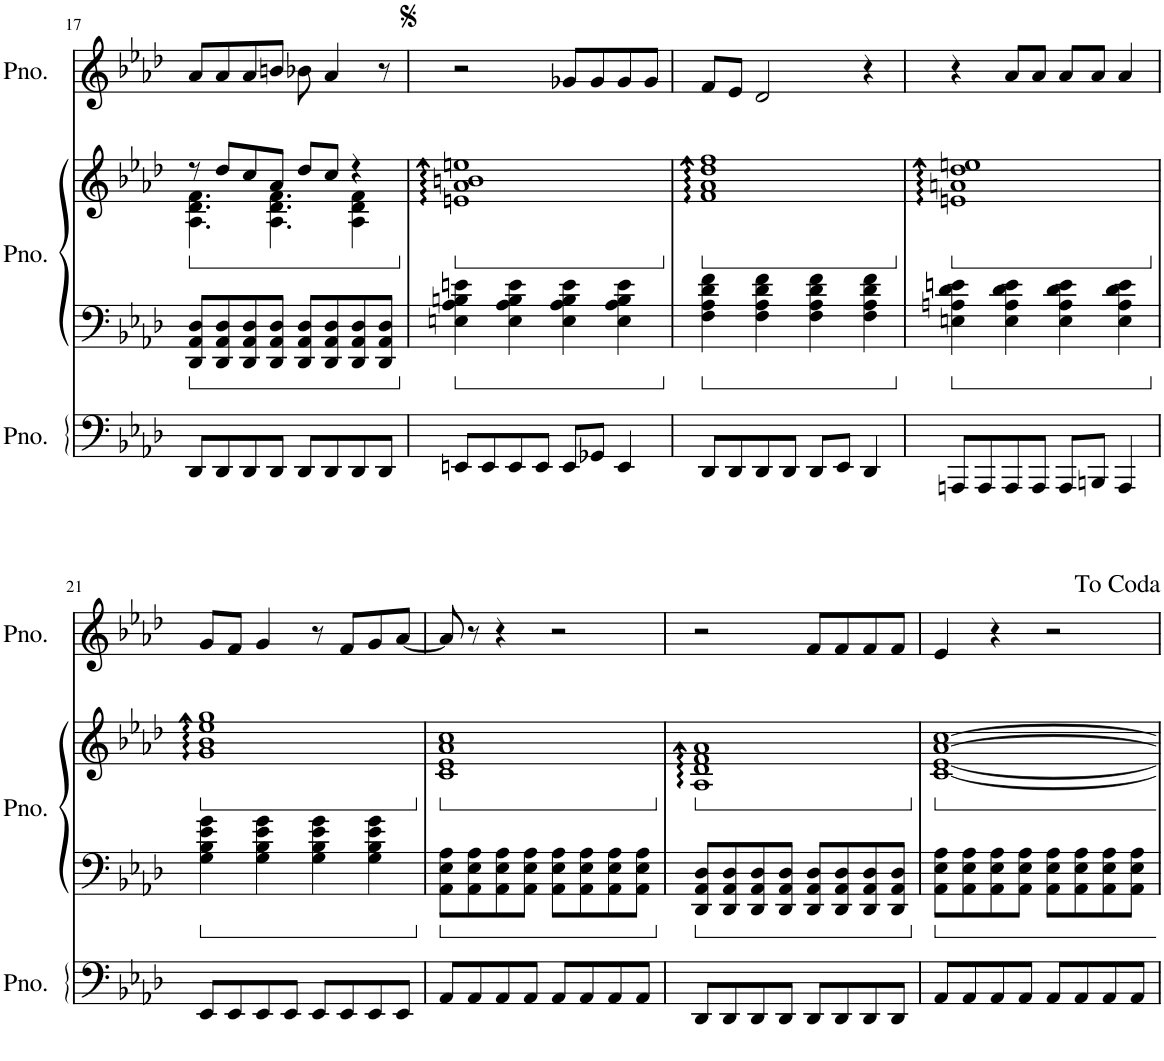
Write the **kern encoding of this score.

**kern	**kern	**kern	**kern
*part3	*part2	*part2	*part1
*staff4	*staff3	*staff2	*staff1
*I"Piano	*I"Piano	*	*I"Piano
*I'Pno.	*I'Pno.	*	*I'Pno.
!!LO:PB:g=z
*clefF4	*clefF4	*clefG2	*clefG2
*k[b-e-a-d-]	*k[b-e-a-d-]	*k[b-e-a-d-]	*k[b-e-a-d-]
*M4/4	*M4/4	*M4/4	*M4/4
*	*	*ped	*
=17	=17	=17	=17
*	*	*^	*
8DD-/L	8DD-/ 8AA-/ 8D-/L	8r	4.A-\ 4.d-\ 4.f\	8a-/L
8DD-/	8DD-/ 8AA-/ 8D-/	8dd-/L	.	8a-/
8DD-/	8DD-/ 8AA-/ 8D-/	8cc/	.	8a-/
8DD-/J	8DD-/ 8AA-/ 8D-/J	8a-/J	4.A-\ 4.d-\ 4.f\	8bn/J
8DD-/L	8DD-/ 8AA-/ 8D-/L	8dd-/L	.	8b-X\
8DD-/	8DD-/ 8AA-/ 8D-/	8cc/J	.	4a-/
8DD-/	8DD-/ 8AA-/ 8D-/	4r	4A-\ 4d-\ 4f\	.
8DD-/J	8DD-/ 8AA-/ 8D-/J	.	.	8r
*	*	*v	*v	*
=18	=18	=18	=18
*	*	*Xped	*
*	*	*ped	*
8EEn/L	4En\ 4A-\ 4Bn\ 4en\	1en 1a- 1bn 1een	2r
8EE/	.	.	.
8EE/	4E\ 4A-\ 4B\ 4e\	.	.
8EE/J	.	.	.
8EE/L	4E\ 4A-\ 4B\ 4e\	.	8g-X/L
8GG-X/J	.	.	8g-/
4EE/	4E\ 4A-\ 4B\ 4e\	.	8g-/
.	.	.	8g-/J
=19	=19	=19	=19
*	*	*Xped	*
*	*	*ped	*
8DD-/L	4F\ 4A-\ 4d-\ 4f\	1f 1a- 1dd- 1ff	8f/L
8DD-/	.	.	8e-/J
8DD-/	4F\ 4A-\ 4d-\ 4f\	.	2d-/
8DD-/J	.	.	.
8DD-/L	4F\ 4A-\ 4d-\ 4f\	.	.
8EE-/J	.	.	.
4DD-/	4F\ 4A-\ 4d-\ 4f\	.	4r
=20	=20	=20	=20
*	*	*Xped	*
*	*	*ped	*
8AAAn/L	4En\ 4An\ 4d-\ 4en\	1en 1an 1dd- 1een	4r
8AAA/	.	.	.
8AAA/	4E\ 4A\ 4d-\ 4e\	.	8a-/L
8AAA/J	.	.	8a-/J
8AAA/L	4E\ 4A\ 4d-\ 4e\	.	8a-/L
8BBBn/J	.	.	8a-/J
4AAA/	4E\ 4A\ 4d-\ 4e\	.	4a-/
!!LO:LB:g=z
=21	=21	=21	=21
*	*	*Xped	*
*	*	*ped	*
8EE-/L	4G\ 4B-\ 4e-\ 4g\	1g 1b- 1ee- 1gg	8g/L
8EE-/	.	.	8f/J
8EE-/	4G\ 4B-\ 4e-\ 4g\	.	4g/
8EE-/J	.	.	.
8EE-/L	4G\ 4B-\ 4e-\ 4g\	.	8r
8EE-/	.	.	8f/L
8EE-/	4G\ 4B-\ 4e-\ 4g\	.	8g/
8EE-/J	.	.	[8a-/J
=22	=22	=22	=22
*	*	*Xped	*
*	*	*ped	*
8AA-/L	8AA-\ 8E-\ 8A-\L	1c 1e- 1a- 1cc	8a-/]
8AA-/	8AA-\ 8E-\ 8A-\	.	8r
8AA-/	8AA-\ 8E-\ 8A-\	.	4r
8AA-/J	8AA-\ 8E-\ 8A-\J	.	.
8AA-/L	8AA-\ 8E-\ 8A-\L	.	2r
8AA-/	8AA-\ 8E-\ 8A-\	.	.
8AA-/	8AA-\ 8E-\ 8A-\	.	.
8AA-/J	8AA-\ 8E-\ 8A-\J	.	.
=23	=23	=23	=23
*	*	*Xped	*
*	*	*ped	*
8DD-/L	8DD-/ 8AA-/ 8D-/L	1A- 1d- 1f 1a-	2r
8DD-/	8DD-/ 8AA-/ 8D-/	.	.
8DD-/	8DD-/ 8AA-/ 8D-/	.	.
8DD-/J	8DD-/ 8AA-/ 8D-/J	.	.
8DD-/L	8DD-/ 8AA-/ 8D-/L	.	8f/L
8DD-/	8DD-/ 8AA-/ 8D-/	.	8f/
8DD-/	8DD-/ 8AA-/ 8D-/	.	8f/
8DD-/J	8DD-/ 8AA-/ 8D-/J	.	8f/J
=24	=24	=24	=24
*	*	*Xped	*
8AA-/L	8AA-\ 8E-\ 8A-\L	[1c [1e- [1a- [1cc	4e-/
8AA-/	8AA-\ 8E-\ 8A-\	.	.
8AA-/	8AA-\ 8E-\ 8A-\	.	4r
8AA-/J	8AA-\ 8E-\ 8A-\J	.	.
8AA-/L	8AA-\ 8E-\ 8A-\L	.	2r
8AA-/	8AA-\ 8E-\ 8A-\	.	.
8AA-/	8AA-\ 8E-\ 8A-\	.	.
8AA-/J	8AA-\ 8E-\ 8A-\J	.	.
=	=	=	=
*-	*-	*-	*-
